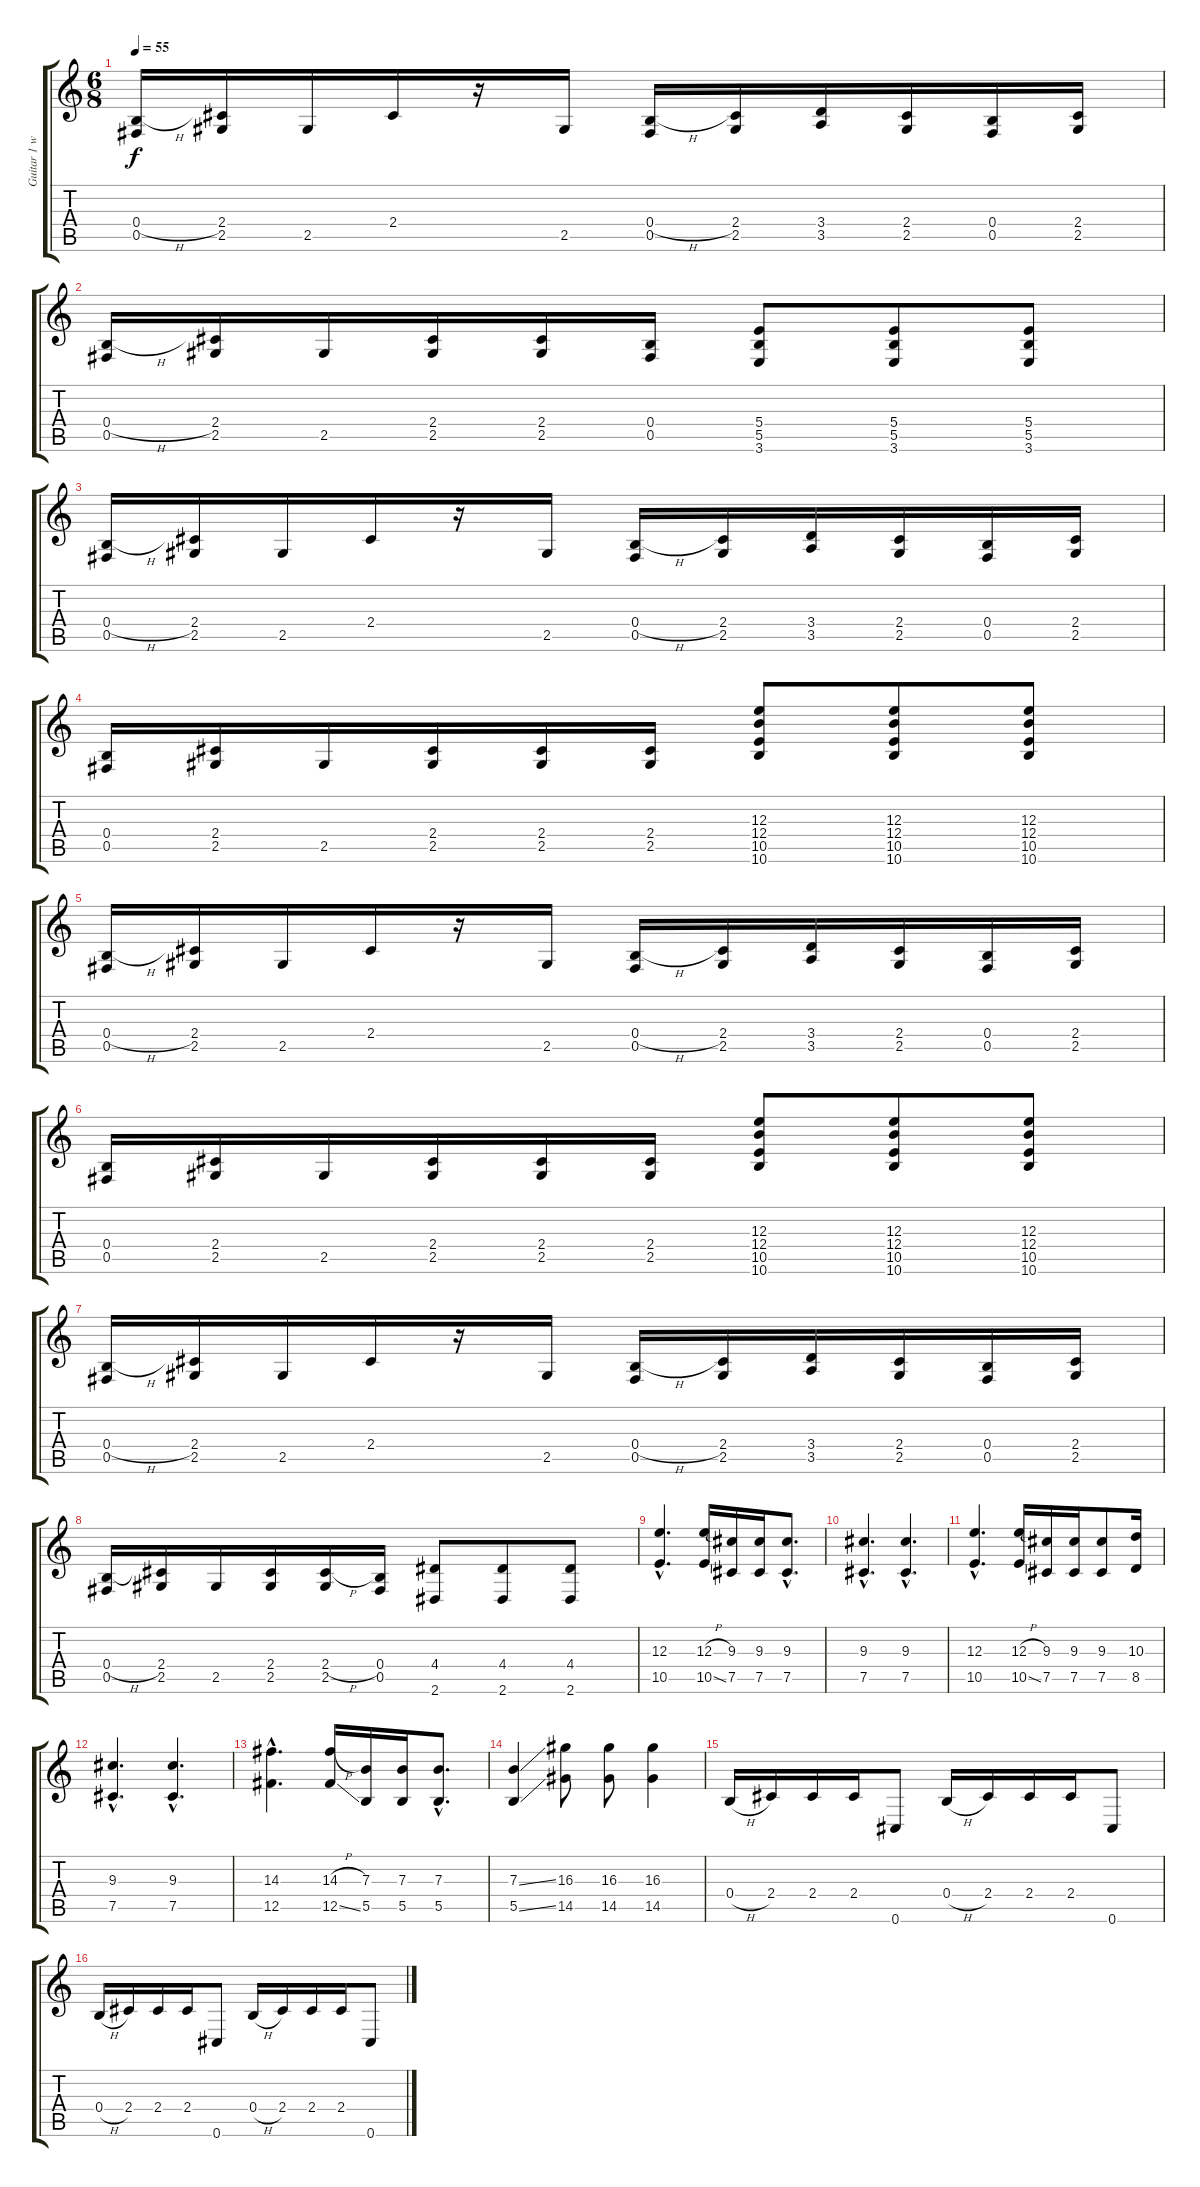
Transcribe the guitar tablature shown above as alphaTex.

\track ("Guitar 1 w/ Distorsion " "Guitar 1 w") {instrument distortionguitar}
\staff {score tabs}
\tuning (Db4 Ab3 E3 B2 Gb2 Db2) {hide}
\ts (6 8)
\tempo 55
\clef g2
\ks c
(0.4{h} 0.5).16{dy f} (2.4 2.5).16 2.5.16 2.4.16 r.16 2.5.16 (0.4{h} 0.5).16 (2.4 2.5).16 (3.4 3.5).16 (2.4 2.5).16 (0.4 0.5).16 (2.4 2.5).16 |
(0.4{h} 0.5).16 (2.4 2.5).16 2.5.16 (2.4 2.5).16 (2.4 2.5).16 (0.4 0.5).16 (5.4 5.5 3.6).8 (5.4 5.5 3.6).8 (5.4 5.5 3.6).8 |
(0.4{h} 0.5).16 (2.4 2.5).16 2.5.16 2.4.16 r.16 2.5.16 (0.4{h} 0.5).16 (2.4 2.5).16 (3.4 3.5).16 (2.4 2.5).16 (0.4 0.5).16 (2.4 2.5).16 |
(0.4 0.5).16 (2.4 2.5).16 2.5.16 (2.4 2.5).16 (2.4 2.5).16 (2.4 2.5).16 (12.3 12.4 10.5 10.6).8 (12.3 12.4 10.5 10.6).8 (12.3 12.4 10.5 10.6).8 |
(0.4{h} 0.5).16 (2.4 2.5).16 2.5.16 2.4.16 r.16 2.5.16 (0.4{h} 0.5).16 (2.4 2.5).16 (3.4 3.5).16 (2.4 2.5).16 (0.4 0.5).16 (2.4 2.5).16 |
(0.4 0.5).16 (2.4 2.5).16 2.5.16 (2.4 2.5).16 (2.4 2.5).16 (2.4 2.5).16 (12.3 12.4 10.5 10.6).8 (12.3 12.4 10.5 10.6).8 (12.3 12.4 10.5 10.6).8 |
(0.4{h} 0.5).16 (2.4 2.5).16 2.5.16 2.4.16 r.16 2.5.16 (0.4{h} 0.5).16 (2.4 2.5).16 (3.4 3.5).16 (2.4 2.5).16 (0.4 0.5).16 (2.4 2.5).16 |
(0.4{h} 0.5).16 (2.4 2.5).16 2.5.16 (2.4 2.5).16 (2.4{h} 2.5).16 (0.4 0.5).16 (4.4 2.6).8 (4.4 2.6).8 (4.4 2.6).8 |
(12.3{hac} 10.5{hac}).4{d} (12.3{h} 10.5{ss}).16 (9.3 7.5).16 (9.3 7.5).16 (9.3{hac} 7.5{hac}).8{d} |
(9.3{hac} 7.5{hac}).4{d} (9.3{hac} 7.5{hac}).4{d} |
(12.3{hac} 10.5{hac}).4{d} (12.3{h} 10.5{ss}).16 (9.3 7.5).16 (9.3 7.5).16 (9.3 7.5).8 (10.3 8.5).16 |
(9.3{hac} 7.5{hac}).4{d} (9.3{hac} 7.5{hac}).4{d} |
(14.3{hac} 12.5{hac}).4{d} (14.3{h} 12.5{ss}).16 (7.3 5.5).16 (7.3 5.5).16 (7.3{hac} 5.5{hac}).8{d} |
(7.3{ss} 5.5{ss}).4 (16.3 14.5).8 (16.3 14.5).8 (16.3 14.5).4 |
0.4{h}.16 2.4.16 2.4.16 2.4.16 0.6.8 0.4{h}.16 2.4.16 2.4.16 2.4.16 0.6.8 |
0.4{h}.16 2.4.16 2.4.16 2.4.16 0.6.8 0.4{h}.16 2.4.16 2.4.16 2.4.16 0.6.8
